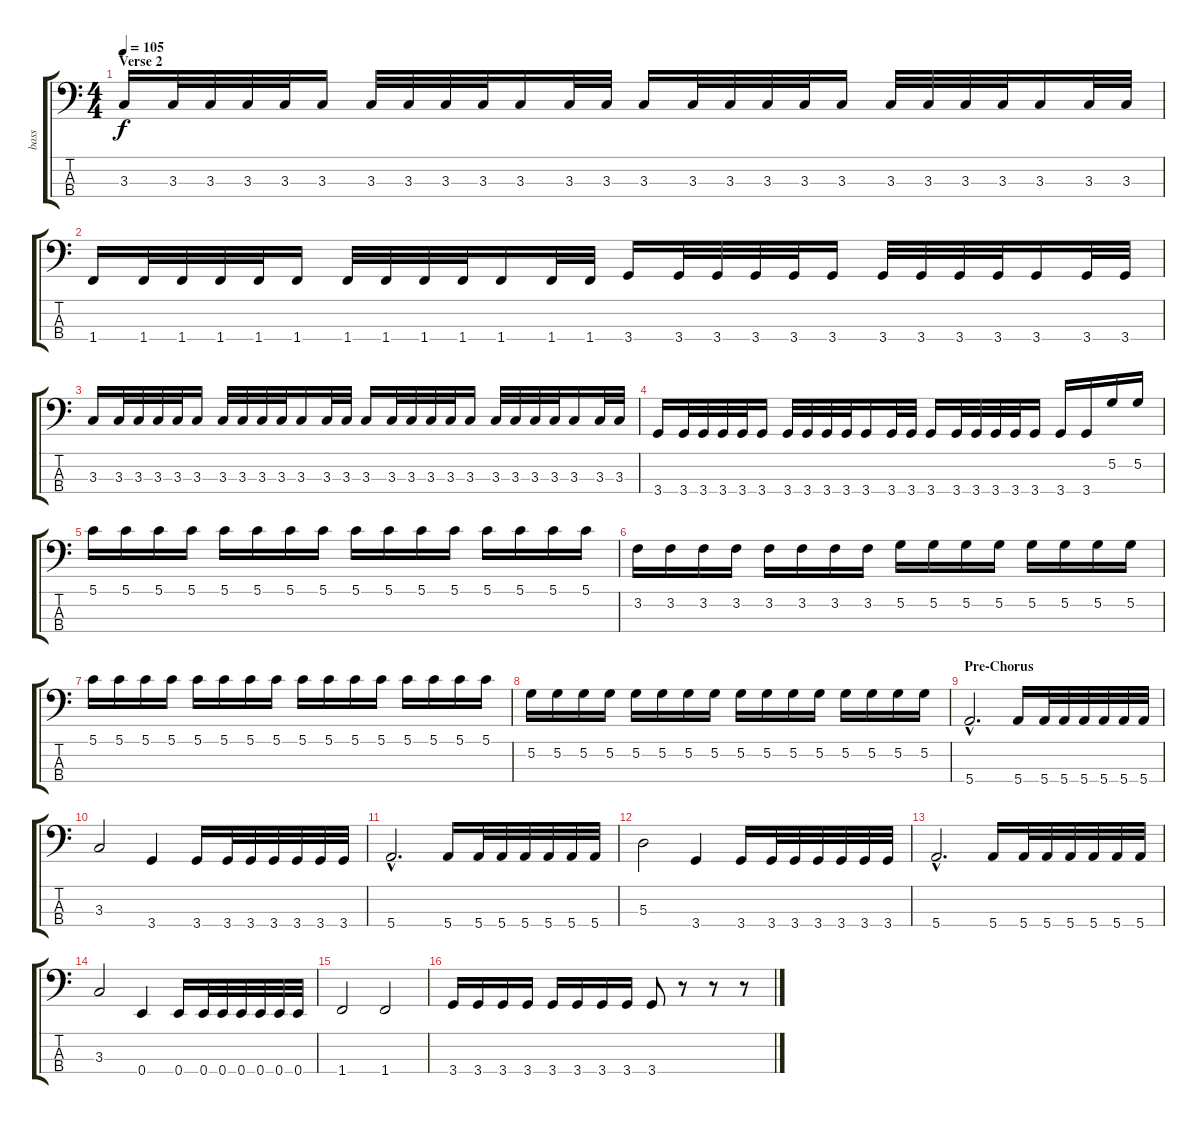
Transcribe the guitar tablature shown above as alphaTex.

\track ("bass" "bass") {instrument electricbassfinger}
\staff {score tabs}
\tuning (G2 D2 A1 E1) {hide}
\ts (4 4)
\section ("" "Verse 2")
\tempo 105
\clef f4
\ks c
3.3.16{dy f} 3.3.32 3.3.32 3.3.32 3.3.32 3.3.16 3.3.32 3.3.32 3.3.32 3.3.32 3.3.16 3.3.32 3.3.32 3.3.16 3.3.32 3.3.32 3.3.32 3.3.32 3.3.16 3.3.32 3.3.32 3.3.32 3.3.32 3.3.16 3.3.32 3.3.32 |
1.4.16 1.4.32 1.4.32 1.4.32 1.4.32 1.4.16 1.4.32 1.4.32 1.4.32 1.4.32 1.4.16 1.4.32 1.4.32 3.4.16 3.4.32 3.4.32 3.4.32 3.4.32 3.4.16 3.4.32 3.4.32 3.4.32 3.4.32 3.4.16 3.4.32 3.4.32 |
3.3.16 3.3.32 3.3.32 3.3.32 3.3.32 3.3.16 3.3.32 3.3.32 3.3.32 3.3.32 3.3.16 3.3.32 3.3.32 3.3.16 3.3.32 3.3.32 3.3.32 3.3.32 3.3.16 3.3.32 3.3.32 3.3.32 3.3.32 3.3.16 3.3.32 3.3.32 |
3.4.16 3.4.32 3.4.32 3.4.32 3.4.32 3.4.16 3.4.32 3.4.32 3.4.32 3.4.32 3.4.16 3.4.32 3.4.32 3.4.16 3.4.32 3.4.32 3.4.32 3.4.32 3.4.16 3.4.16 3.4.16 5.2.16 5.2.16 |
\section ("" "")
5.1.16 5.1.16 5.1.16 5.1.16 5.1.16 5.1.16 5.1.16 5.1.16 5.1.16 5.1.16 5.1.16 5.1.16 5.1.16 5.1.16 5.1.16 5.1.16 |
3.2.16 3.2.16 3.2.16 3.2.16 3.2.16 3.2.16 3.2.16 3.2.16 5.2.16 5.2.16 5.2.16 5.2.16 5.2.16 5.2.16 5.2.16 5.2.16 |
5.1.16 5.1.16 5.1.16 5.1.16 5.1.16 5.1.16 5.1.16 5.1.16 5.1.16 5.1.16 5.1.16 5.1.16 5.1.16 5.1.16 5.1.16 5.1.16 |
5.2.16 5.2.16 5.2.16 5.2.16 5.2.16 5.2.16 5.2.16 5.2.16 5.2.16 5.2.16 5.2.16 5.2.16 5.2.16 5.2.16 5.2.16 5.2.16 |
\section ("" "Pre-Chorus")
5.4{hac}.2{d} 5.4.16 5.4.32 5.4.32 5.4.32 5.4.32 5.4.32 5.4.32 |
3.3.2 3.4.4 3.4.16 3.4.32 3.4.32 3.4.32 3.4.32 3.4.32 3.4.32 |
5.4{hac}.2{d} 5.4.16 5.4.32 5.4.32 5.4.32 5.4.32 5.4.32 5.4.32 |
5.3.2 3.4.4 3.4.16 3.4.32 3.4.32 3.4.32 3.4.32 3.4.32 3.4.32 |
5.4{hac}.2{d} 5.4.16 5.4.32 5.4.32 5.4.32 5.4.32 5.4.32 5.4.32 |
3.3.2 0.4.4 0.4.16 0.4.32 0.4.32 0.4.32 0.4.32 0.4.32 0.4.32 |
1.4.2 1.4.2 |
3.4.16 3.4.16 3.4.16 3.4.16 3.4.16 3.4.16 3.4.16 3.4.16 3.4.8 r.8 r.8 r.8
